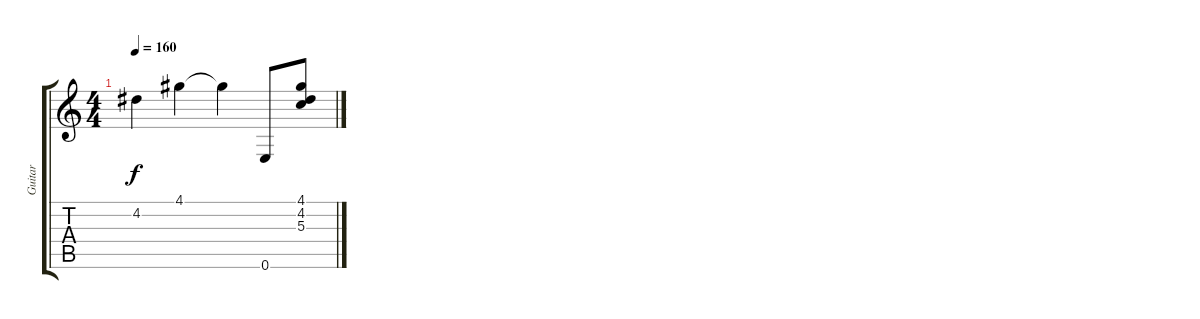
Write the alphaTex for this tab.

\track ("Guitar" "Guitar") {instrument overdrivenguitar}
\staff {score tabs}
\tuning (E4 B3 G3 D3 A2 E2) {hide}
\ts (4 4)
\tempo 160
\clef g2
\ks c
4.2{t}.4{dy f} 4.1.4 4.1{t}.4 0.6.8 (4.1 4.2 5.3).8
